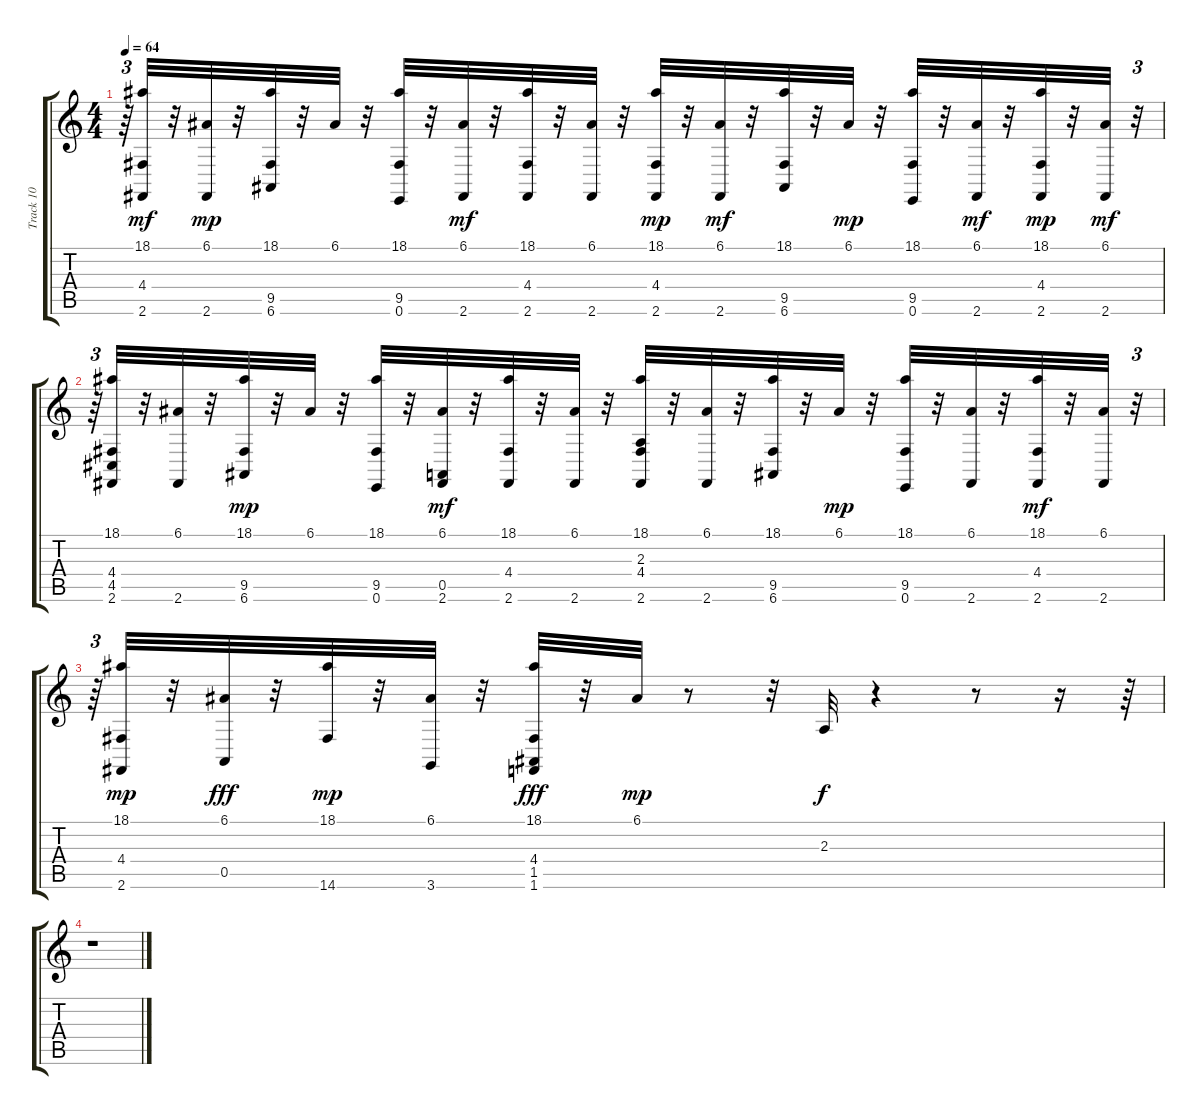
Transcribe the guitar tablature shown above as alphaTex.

\track ("Track 10" "Track 10") {instrument acousticgrandpiano}
\staff {score tabs}
\tuning (E4 B3 G3 D3 A2 E2) {hide}
\ts (4 4)
\tempo 64
\clef g2
\ks c
r.64{tu (3 2) dy mf} (18.1 4.4 2.6).32 r.32 (6.1 2.6).32{dy mp} r.32 (18.1 9.5 6.6).32 r.32 6.1.32 r.32 (18.1 9.5 0.6).32 r.32 (6.1 2.6).32{dy mf} r.32 (18.1 4.4 2.6).32 r.32 (6.1 2.6).32 r.32 (18.1 4.4 2.6).32{dy mp} r.32 (6.1 2.6).32{dy mf} r.32 (18.1 9.5 6.6).32 r.32 6.1.32{dy mp} r.32 (18.1 9.5 0.6).32 r.32 (6.1 2.6).32{dy mf} r.32 (18.1 4.4 2.6).32{dy mp} r.32 (6.1 2.6).32{dy mf} r.32{tu (3 2)} |
r.64{tu (3 2)} (18.1 4.4 4.5 2.6).32 r.32 (6.1 2.6).32 r.32 (18.1 9.5 6.6).32{dy mp} r.32 6.1.32 r.32 (18.1 9.5 0.6).32 r.32 (6.1 0.5 2.6).32{dy mf} r.32 (18.1 4.4 2.6).32 r.32 (6.1 2.6).32 r.32 (18.1 2.3 4.4 2.6).32 r.32 (6.1 2.6).32 r.32 (18.1 9.5 6.6).32 r.32 6.1.32{dy mp} r.32 (18.1 9.5 0.6).32 r.32 (6.1 2.6).32 r.32 (18.1 4.4 2.6).32{dy mf} r.32 (6.1 2.6).32 r.32{tu (3 2)} |
r.64{tu (3 2)} (18.1 4.4 2.6).32{dy mp} r.32 (6.1 0.5).32{dy fff} r.32 (18.1 14.6).32{dy mp} r.32 (6.1 3.6).32 r.32 (18.1 4.4 1.5 1.6).32{dy fff} r.32 6.1.32{dy mp} r.8 r.32 2.3.32{dy f} r.4 r.8 r.16 r.64 |
r.1
